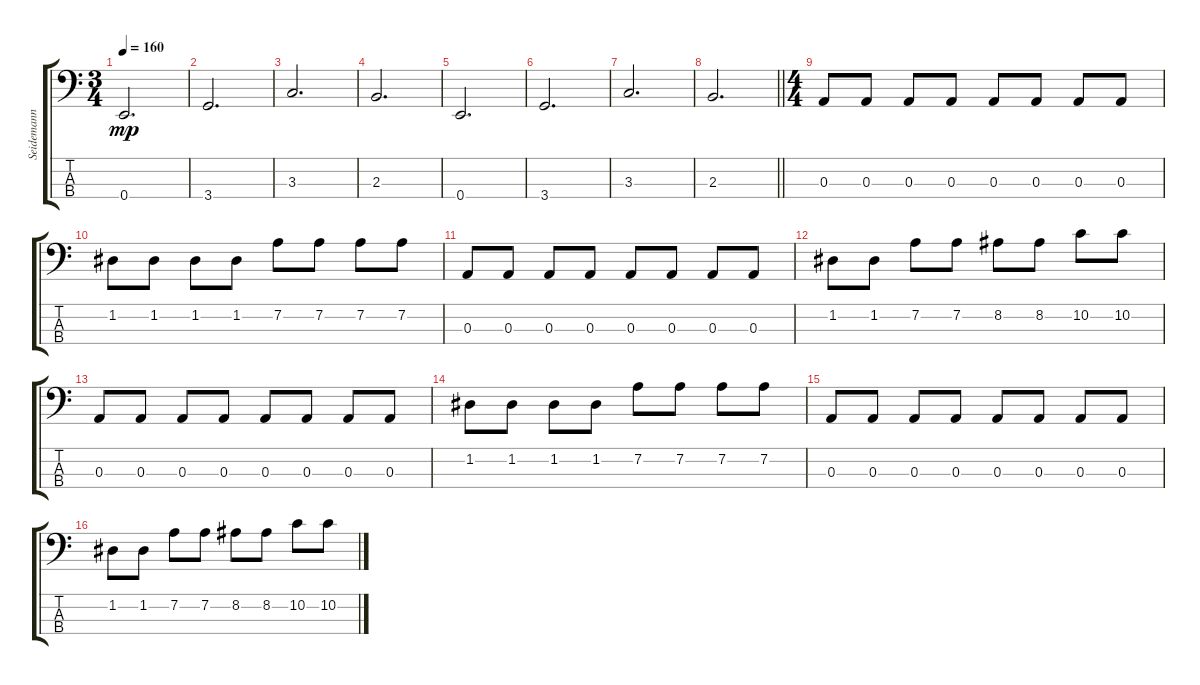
\track ("Seidemann" "Seidemann") {instrument electricbassfinger}
\staff {score tabs}
\tuning (G2 D2 A1 E1) {hide}
\ts (3 4)
\tempo 160
\clef f4
\ks c
0.4.2{d dy mp} |
3.4.2{d} |
3.3.2{d} |
2.3.2{d} |
0.4.2{d} |
3.4.2{d} |
3.3.2{d} |
\barLineRight lightlight
2.3.2{d} |
\ts (4 4)
0.3.8 0.3.8 0.3.8 0.3.8 0.3.8 0.3.8 0.3.8 0.3.8 |
1.2.8 1.2.8 1.2.8 1.2.8 7.2.8 7.2.8 7.2.8 7.2.8 |
0.3.8 0.3.8 0.3.8 0.3.8 0.3.8 0.3.8 0.3.8 0.3.8 |
1.2.8 1.2.8 7.2.8 7.2.8 8.2.8 8.2.8 10.2.8 10.2.8 |
0.3.8 0.3.8 0.3.8 0.3.8 0.3.8 0.3.8 0.3.8 0.3.8 |
1.2.8 1.2.8 1.2.8 1.2.8 7.2.8 7.2.8 7.2.8 7.2.8 |
0.3.8 0.3.8 0.3.8 0.3.8 0.3.8 0.3.8 0.3.8 0.3.8 |
1.2.8 1.2.8 7.2.8 7.2.8 8.2.8 8.2.8 10.2.8 10.2.8
